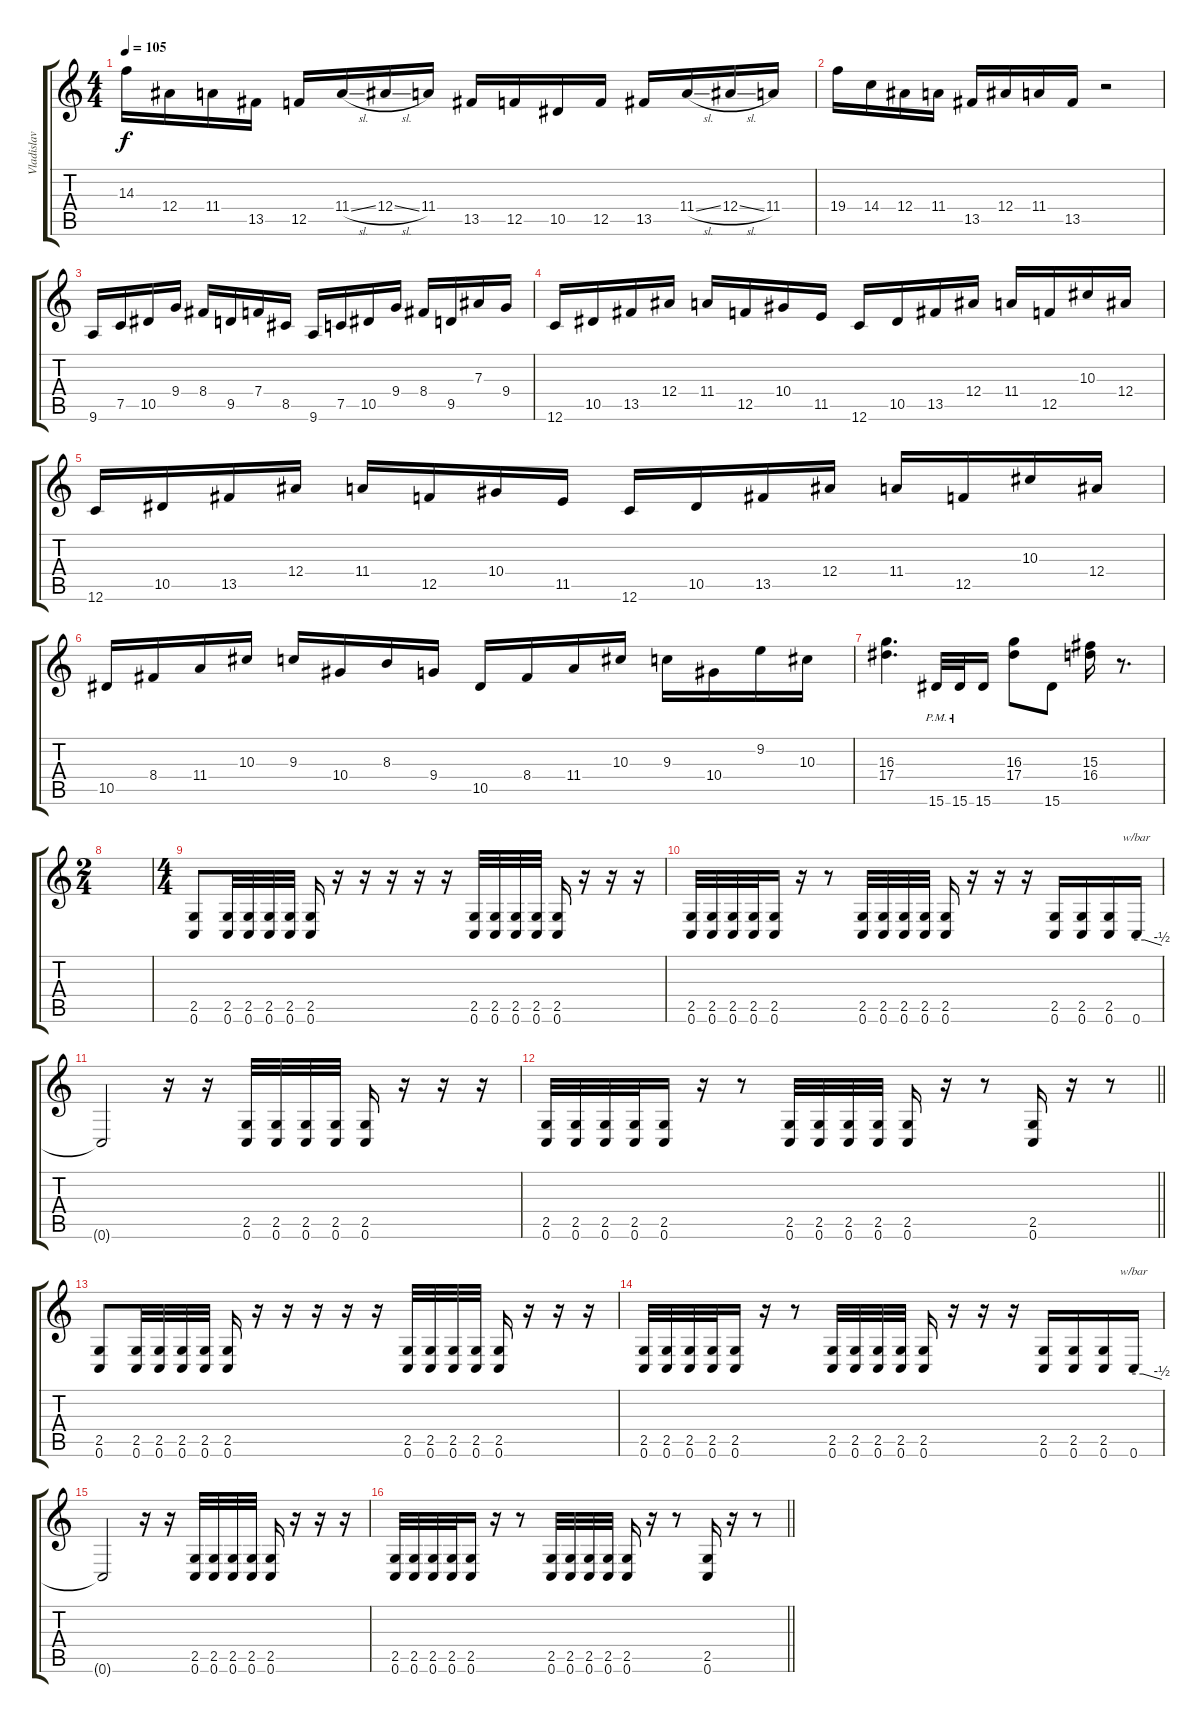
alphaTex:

\track ("Vladislav Nekrash" "Vladislav ") {instrument distortionguitar}
\staff {score tabs}
\tuning (C4 G3 Eb3 Bb2 F2 C2) {hide}
\ts (4 4)
\tempo 105
\clef g2
\ks c
14.3.16{dy f} 12.4.16 11.4.16 13.5.16 12.5.16 11.4{sl}.16 12.4{sl}.16 11.4.16 13.5.16 12.5.16 10.5.16 12.5.16 13.5.16 11.4{sl}.16 12.4{sl}.16 11.4.16 |
19.4.16 14.4.16 12.4.16 11.4.16 13.5.16 12.4.16 11.4.16 13.5.16 r.2 |
9.6.16 7.5.16 10.5.16 9.4.16 8.4.16 9.5.16 7.4.16 8.5.16 9.6.16 7.5.16 10.5.16 9.4.16 8.4.16 9.5.16 7.3.16 9.4.16 |
12.6.16 10.5.16 13.5.16 12.4.16 11.4.16 12.5.16 10.4.16 11.5.16 12.6.16 10.5.16 13.5.16 12.4.16 11.4.16 12.5.16 10.3.16 12.4.16 |
12.6.16 10.5.16 13.5.16 12.4.16 11.4.16 12.5.16 10.4.16 11.5.16 12.6.16 10.5.16 13.5.16 12.4.16 11.4.16 12.5.16 10.3.16 12.4.16 |
10.5.16 8.4.16 11.4.16 10.3.16 9.3.16 10.4.16 8.3.16 9.4.16 10.5.16 8.4.16 11.4.16 10.3.16 9.3.16 10.4.16 9.2.16 10.3.16 |
(16.3 17.4).4{d} 15.6{pm}.32 15.6{pm}.32 15.6.16 (16.3 17.4).8 15.6.8 (15.3 16.4).16 r.8{d} |
\ts (2 4)
|
\ts (4 4)
(2.5 0.6).8 (2.5 0.6).32 (2.5 0.6).32 (2.5 0.6).32 (2.5 0.6).32 (2.5 0.6).16 r.16 r.16 r.16 r.16 r.16 (2.5 0.6).32 (2.5 0.6).32 (2.5 0.6).32 (2.5 0.6).32 (2.5 0.6).16 r.16 r.16 r.16 |
(2.5 0.6).32 (2.5 0.6).32 (2.5 0.6).32 (2.5 0.6).32 (2.5 0.6).16 r.16 r.8 (2.5 0.6).32 (2.5 0.6).32 (2.5 0.6).32 (2.5 0.6).32 (2.5 0.6).16 r.16 r.16 r.16 (2.5 0.6).16 (2.5 0.6).16 (2.5 0.6).16 0.6.16{tbe (custom default 0 0 20 0 60 -2)} |
0.6{t}.2 r.16 r.16 (2.5 0.6).32 (2.5 0.6).32 (2.5 0.6).32 (2.5 0.6).32 (2.5 0.6).16 r.16 r.16 r.16 |
\barLineRight lightlight
(2.5 0.6).32 (2.5 0.6).32 (2.5 0.6).32 (2.5 0.6).32 (2.5 0.6).16 r.16 r.8 (2.5 0.6).32 (2.5 0.6).32 (2.5 0.6).32 (2.5 0.6).32 (2.5 0.6).16 r.16 r.8 (2.5 0.6).16 r.16 r.8 |
(2.5 0.6).8 (2.5 0.6).32 (2.5 0.6).32 (2.5 0.6).32 (2.5 0.6).32 (2.5 0.6).16 r.16 r.16 r.16 r.16 r.16 (2.5 0.6).32 (2.5 0.6).32 (2.5 0.6).32 (2.5 0.6).32 (2.5 0.6).16 r.16 r.16 r.16 |
(2.5 0.6).32 (2.5 0.6).32 (2.5 0.6).32 (2.5 0.6).32 (2.5 0.6).16 r.16 r.8 (2.5 0.6).32 (2.5 0.6).32 (2.5 0.6).32 (2.5 0.6).32 (2.5 0.6).16 r.16 r.16 r.16 (2.5 0.6).16 (2.5 0.6).16 (2.5 0.6).16 0.6.16{tbe (custom default 0 0 20 0 60 -2)} |
0.6{t}.2 r.16 r.16 (2.5 0.6).32 (2.5 0.6).32 (2.5 0.6).32 (2.5 0.6).32 (2.5 0.6).16 r.16 r.16 r.16 |
\barLineRight lightlight
(2.5 0.6).32 (2.5 0.6).32 (2.5 0.6).32 (2.5 0.6).32 (2.5 0.6).16 r.16 r.8 (2.5 0.6).32 (2.5 0.6).32 (2.5 0.6).32 (2.5 0.6).32 (2.5 0.6).16 r.16 r.8 (2.5 0.6).16 r.16 r.8
